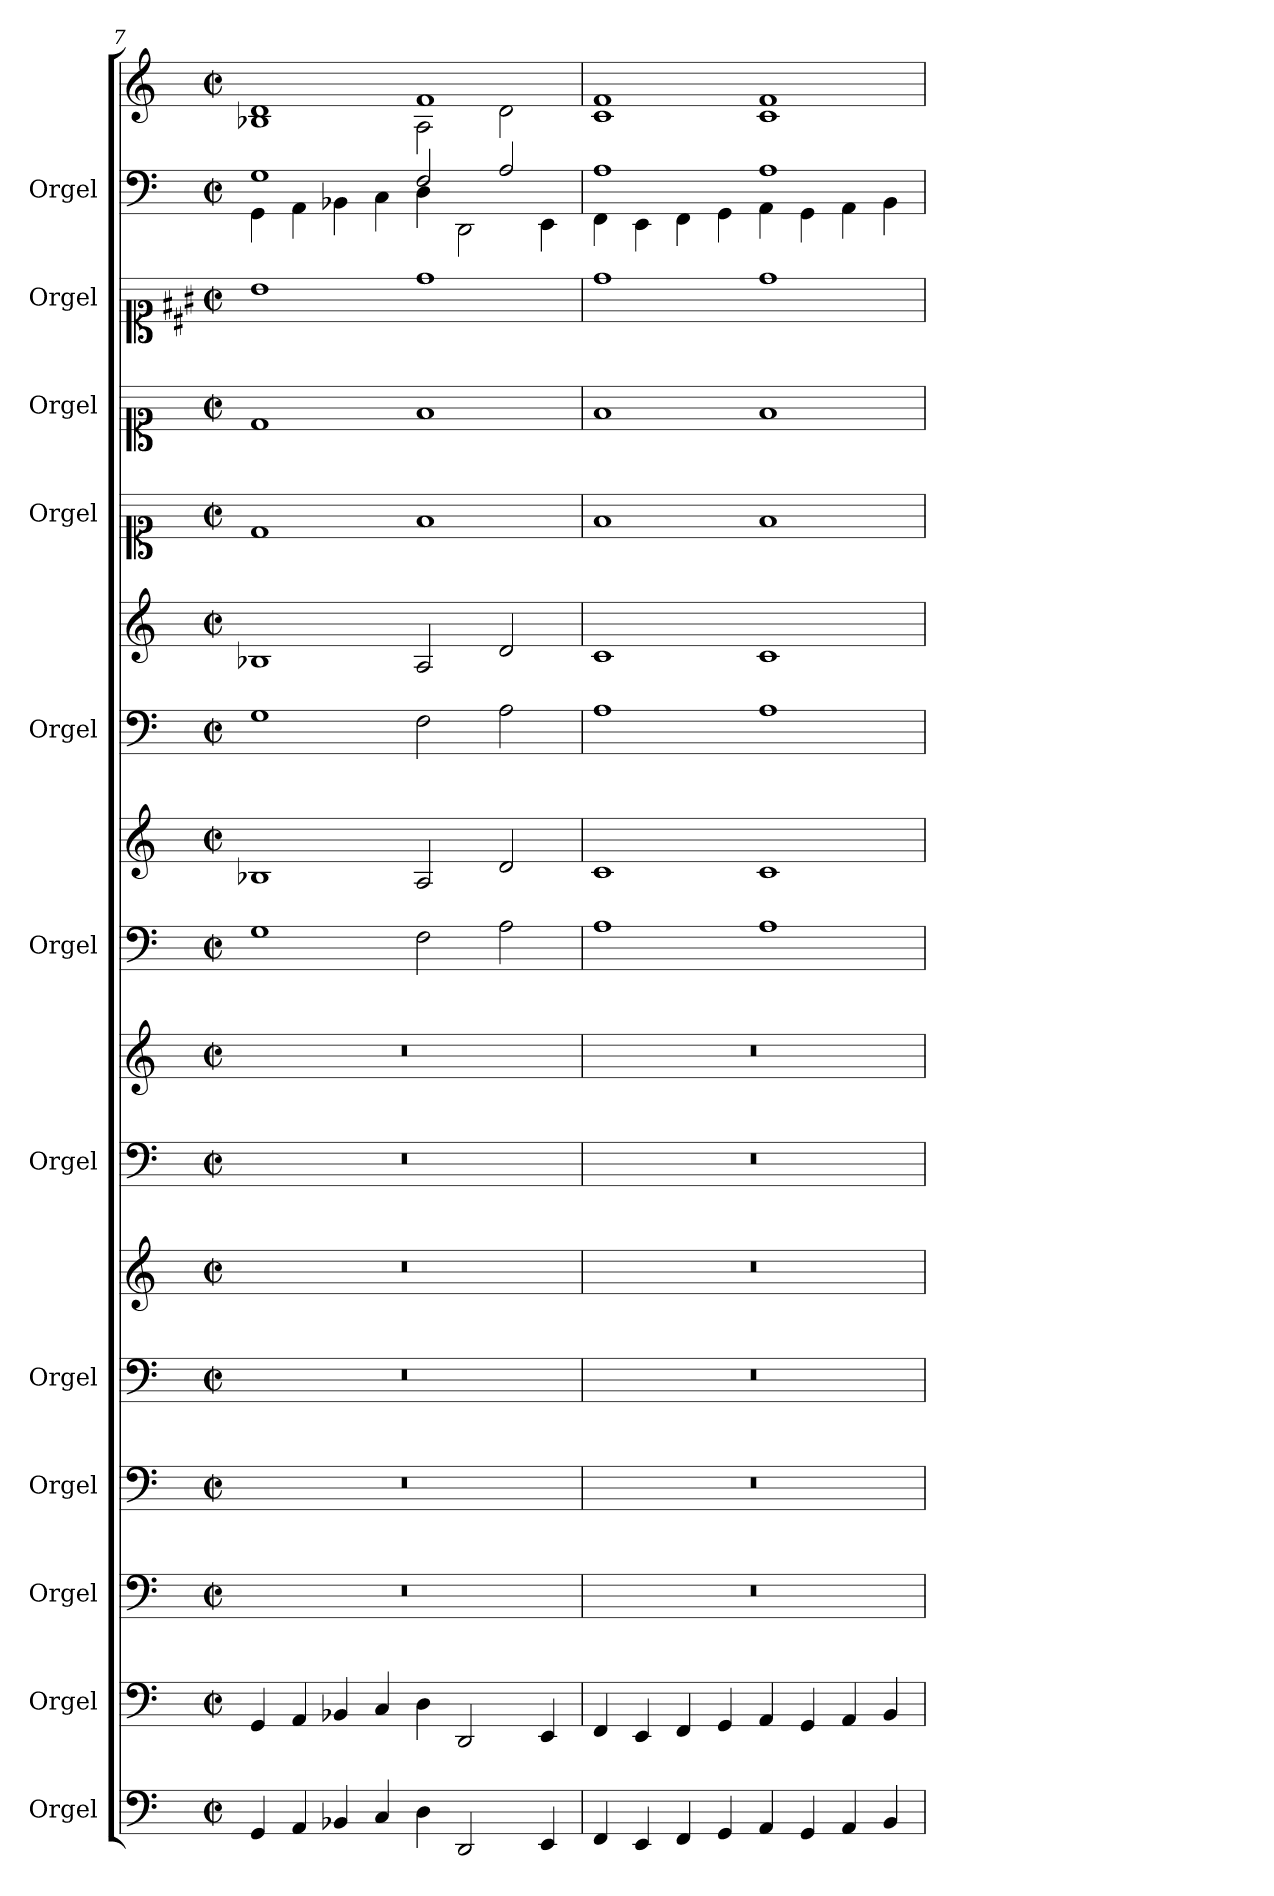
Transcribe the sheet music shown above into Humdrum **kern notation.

**kern	**kern	**kern	**kern	**kern	**kern	**kern	**kern	**kern	**kern	**kern	**kern	**kern	**kern	**kern	**kern	**kern
*part12	*part11	*part10	*part9	*part8	*part8	*part7	*part7	*part6	*part6	*part5	*part5	*part4	*part3	*part2	*part1	*part1
*staff17	*staff16	*staff15	*staff14	*staff13	*staff12	*staff11	*staff10	*staff9	*staff8	*staff7	*staff6	*staff5	*staff4	*staff3	*staff2	*staff1
*I"Orgel	*I"Orgel	*I"Orgel	*I"Orgel	*I"Orgel	*	*I"Orgel	*	*I"Orgel	*	*I"Orgel	*	*I"Orgel	*I"Orgel	*I"Orgel	*I"Orgel	*
*I'Org.	*I'Org.	*I'Org.	*I'Org.	*I'Org.	*	*I'Org.	*	*I'Org.	*	*I'Org.	*	*I'Org.	*I'Org.	*I'Org.	*	*
*clefF4	*clefF4	*clefF4	*clefF4	*clefF4	*clefG2	*clefF4	*clefG2	*clefF4	*clefG2	*clefF4	*clefG2	*clefC1	*clefC1	*clefC1	*clefF4	*clefG2
*	*	*	*	*	*	*	*	*	*	*	*	*	*	*ITrd5c9	*	*
*k[]	*k[]	*k[]	*k[]	*k[]	*k[]	*k[]	*k[]	*k[]	*k[]	*k[]	*k[]	*k[]	*k[]	*k[]	*k[]	*k[]
*M4/2	*M4/2	*M4/2	*M4/2	*M4/2	*M4/2	*M4/2	*M4/2	*M4/2	*M4/2	*M4/2	*M4/2	*M4/2	*M4/2	*M4/2	*M4/2	*M4/2
*met(c|)	*met(c|)	*met(c|)	*met(c|)	*met(c|)	*met(c|)	*met(c|)	*met(c|)	*met(c|)	*met(c|)	*met(c|)	*met(c|)	*met(c|)	*met(c|)	*met(c|)	*met(c|)	*met(c|)
=7	=7	=7	=7	=7	=7	=7	=7	=7	=7	=7	=7	=7	=7	=7	=7	=7
*	*	*	*	*	*	*	*	*	*	*	*	*	*	*	*^	*^
4GG/	4GG/	0r	0r	0r	0r	0r	0r	1G	1B-X	1G	1B-X	1d	1d	1d	1G	4GG\	1d	1B-X
4AA/	4AA/	.	.	.	.	.	.	.	.	.	.	.	.	.	.	4AA\	.	.
4BB-X/	4BB-X/	.	.	.	.	.	.	.	.	.	.	.	.	.	.	4BB-X\	.	.
4C/	4C/	.	.	.	.	.	.	.	.	.	.	.	.	.	.	4C\	.	.
4D\	4D\	.	.	.	.	.	.	2F\	2A/	2F\	2A/	1f	1f	1f	2F/	4D\	1f	2A\
2DD/	2DD/	.	.	.	.	.	.	.	.	.	.	.	.	.	.	2DD\	.	.
.	.	.	.	.	.	.	.	2A\	2d/	2A\	2d/	.	.	.	2A/	.	.	2d\
4EE/	4EE/	.	.	.	.	.	.	.	.	.	.	.	.	.	.	4EE\	.	.
=8	=8	=8	=8	=8	=8	=8	=8	=8	=8	=8	=8	=8	=8	=8	=8	=8	=8	=8
4FF/	4FF/	0r	0r	0r	0r	0r	0r	1A	1c	1A	1c	1f	1f	1f	1A	4FF\	1f	1c
4EE/	4EE/	.	.	.	.	.	.	.	.	.	.	.	.	.	.	4EE\	.	.
4FF/	4FF/	.	.	.	.	.	.	.	.	.	.	.	.	.	.	4FF\	.	.
4GG/	4GG/	.	.	.	.	.	.	.	.	.	.	.	.	.	.	4GG\	.	.
4AA/	4AA/	.	.	.	.	.	.	1A	1c	1A	1c	1f	1f	1f	1A	4AA\	1f	1c
4GG/	4GG/	.	.	.	.	.	.	.	.	.	.	.	.	.	.	4GG\	.	.
4AA/	4AA/	.	.	.	.	.	.	.	.	.	.	.	.	.	.	4AA\	.	.
4BB/	4BB/	.	.	.	.	.	.	.	.	.	.	.	.	.	.	4BB\	.	.
*	*	*	*	*	*	*	*	*	*	*	*	*	*	*	*v	*v	*	*
*	*	*	*	*	*	*	*	*	*	*	*	*	*	*	*	*v	*v
=	=	=	=	=	=	=	=	=	=	=	=	=	=	=	=	=
*-	*-	*-	*-	*-	*-	*-	*-	*-	*-	*-	*-	*-	*-	*-	*-	*-
